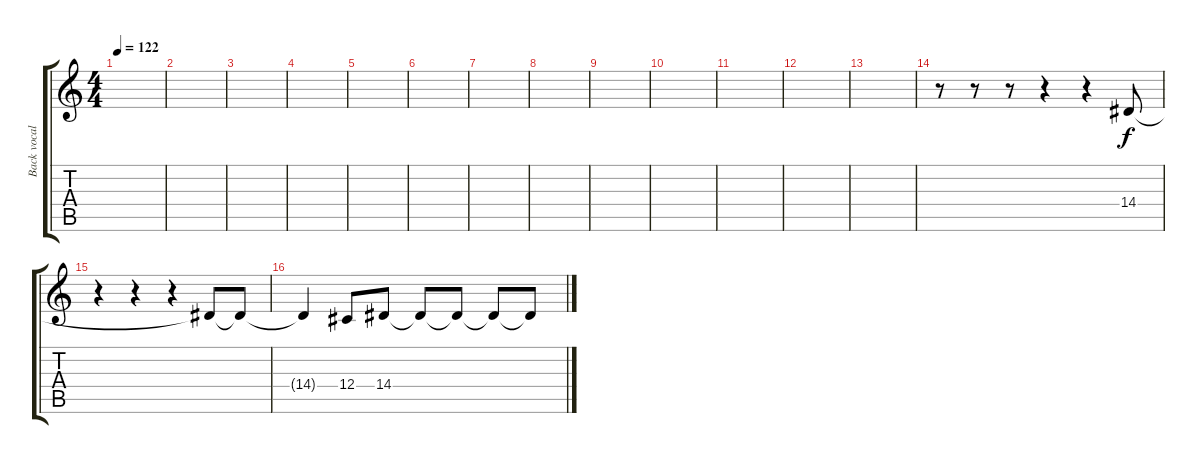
\track ("Back vocals" "Back vocal") {instrument choiraahs}
\staff {score tabs}
\tuning (Eb4 Bb3 Gb3 Db3 Ab2 Eb2) {hide}
\ts (4 4)
\tempo 122
\clef g2
\ks c
|
|
|
|
|
|
|
|
|
|
|
|
|
r.8 r.8 r.8 r.4 r.4 14.4.8 |
r.4 r.4 r.4 14.4{t}.8 14.4{t}.8 |
14.4{t}.4 12.4.8 14.4.8 14.4{t}.8 14.4{t}.8 14.4{t}.8 14.4{t}.8
